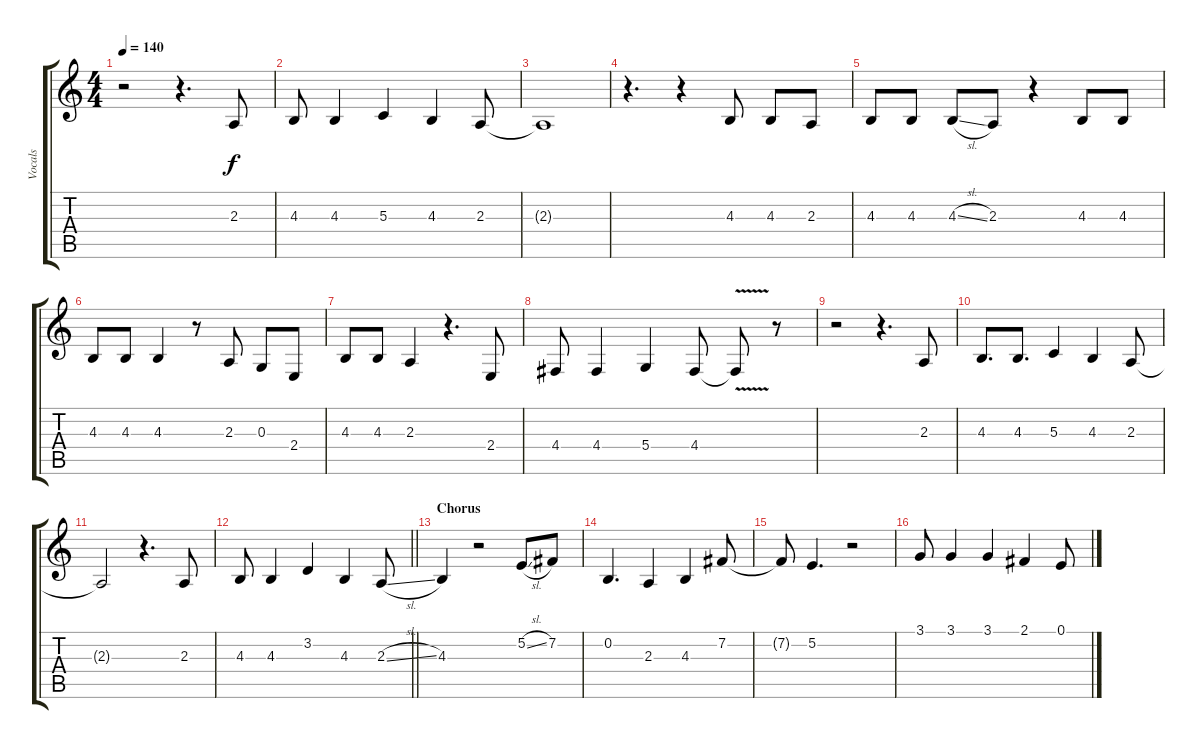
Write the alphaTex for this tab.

\track ("Vocals" "Vocals") {instrument lead1square}
\staff {score tabs}
\tuning (E4 B3 G3 D3 A2 E2) {hide}
\ts (4 4)
\tempo 140
\clef g2
\ks c
r.2{dy f} r.4{d} 2.3.8 |
4.3.8 4.3.4 5.3.4 4.3.4 2.3.8 |
2.3{t}.1 |
r.4{d} r.4 4.3.8 4.3.8 2.3.8 |
4.3.8 4.3.8 4.3{sl}.8 2.3.8 r.4 4.3.8 4.3.8 |
4.3.8 4.3.8 4.3.4 r.8 2.3.8 0.3.8 2.4.8 |
4.3.8 4.3.8 2.3.4 r.4{d} 2.4.8 |
4.4.8 4.4.4 5.4.4 4.4.8 4.4{v t}.8 r.8 |
r.2 r.4{d} 2.3.8 |
4.3.8{d} 4.3.8{d} 5.3.4 4.3.4 2.3.8 |
2.3{t}.2 r.4{d} 2.3.8 |
\barLineRight lightlight
4.3.8 4.3.4 3.2.4 4.3.4 2.3{sl}.8 |
\section ("" "Chorus")
4.3.4 r.2 5.2{sl}.8 7.2.8 |
0.2.4{d} 2.3.4 4.3.4 7.2.8 |
7.2{t}.8 5.2.4{d} r.2 |
3.1.8 3.1.4 3.1.4 2.1.4 0.1{sl}.8
